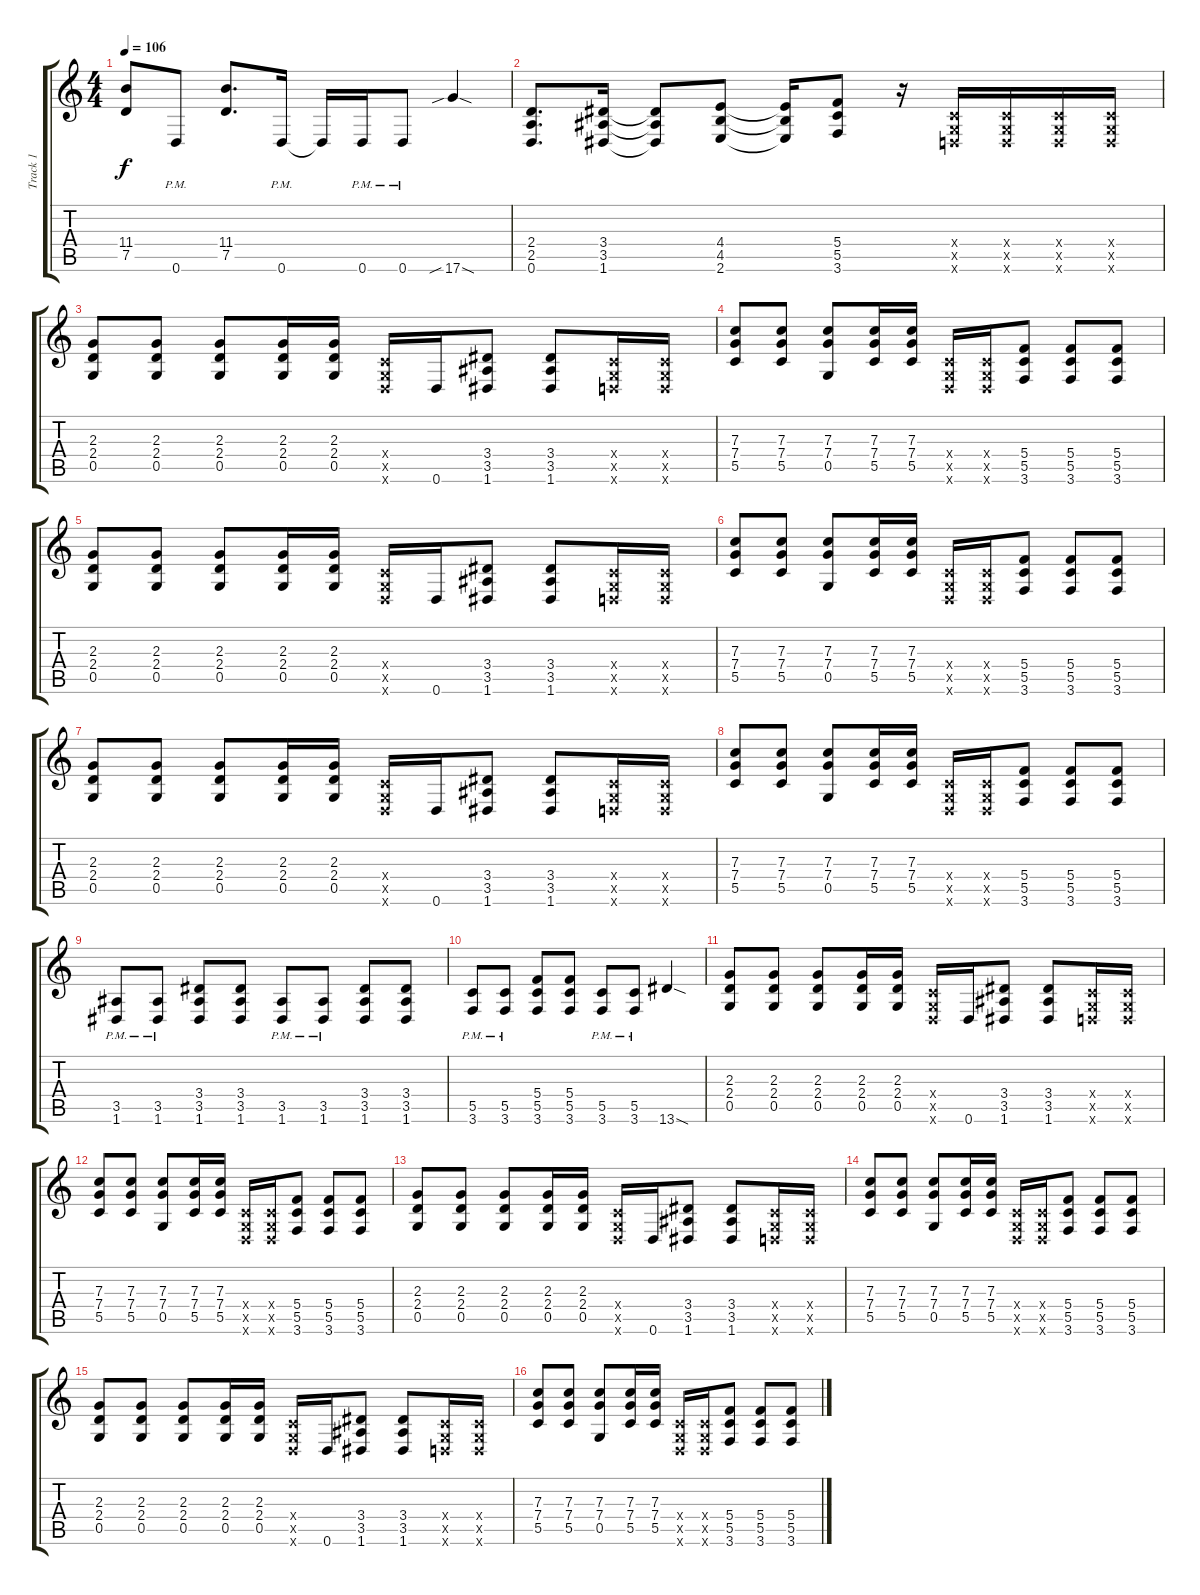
\track ("Track 1" "Track 1") {instrument distortionguitar}
\staff {score tabs}
\tuning (D4 A3 F3 C3 G2 D2) {hide}
\ts (4 4)
\tempo 106
\clef g2
\ks c
(11.4 7.5).8{dy f} 0.6{pm}.8 (11.4 7.5).8{d} 0.6{pm}.16 0.6{t}.16 0.6{pm}.16 0.6{pm}.8 17.6{sib sod}.4 |
(2.4 2.5 0.6).8{d} (3.4 3.5 1.6).16 (3.4{t} 3.5{t} 1.6{t}).8 (4.4 4.5 2.6).8 (4.4{t} 4.5{t} 2.6{t}).16 (5.4 5.5 3.6).8 r.16 (0.4{x} 0.5{x} 0.6{x}).16 (0.4{x} 0.5{x} 0.6{x}).16 (0.4{x} 0.5{x} 0.6{x}).16 (0.4{x} 0.5{x} 0.6{x}).16 |
(2.3 2.4 0.5).8 (2.3 2.4 0.5).8 (2.3 2.4 0.5).8 (2.3 2.4 0.5).16 (2.3 2.4 0.5).16 (0.4{x} 0.5{x} 0.6{x}).16 0.6.16 (3.4 3.5 1.6).8 (3.4 3.5 1.6).8 (0.4{x} 0.5{x} 0.6{x}).16 (0.4{x} 0.5{x} 0.6{x}).16 |
(7.3 7.4 5.5).8 (7.3 7.4 5.5).8 (7.3 7.4 0.5).8 (7.3 7.4 5.5).16 (7.3 7.4 5.5).16 (0.4{x} 0.5{x} 0.6{x}).16 (0.4{x} 0.5{x} 0.6{x}).16 (5.4 5.5 3.6).8 (5.4 5.5 3.6).8 (5.4 5.5 3.6).8 |
(2.3 2.4 0.5).8 (2.3 2.4 0.5).8 (2.3 2.4 0.5).8 (2.3 2.4 0.5).16 (2.3 2.4 0.5).16 (0.4{x} 0.5{x} 0.6{x}).16 0.6.16 (3.4 3.5 1.6).8 (3.4 3.5 1.6).8 (0.4{x} 0.5{x} 0.6{x}).16 (0.4{x} 0.5{x} 0.6{x}).16 |
(7.3 7.4 5.5).8 (7.3 7.4 5.5).8 (7.3 7.4 0.5).8 (7.3 7.4 5.5).16 (7.3 7.4 5.5).16 (0.4{x} 0.5{x} 0.6{x}).16 (0.4{x} 0.5{x} 0.6{x}).16 (5.4 5.5 3.6).8 (5.4 5.5 3.6).8 (5.4 5.5 3.6).8 |
(2.3 2.4 0.5).8 (2.3 2.4 0.5).8 (2.3 2.4 0.5).8 (2.3 2.4 0.5).16 (2.3 2.4 0.5).16 (0.4{x} 0.5{x} 0.6{x}).16 0.6.16 (3.4 3.5 1.6).8 (3.4 3.5 1.6).8 (0.4{x} 0.5{x} 0.6{x}).16 (0.4{x} 0.5{x} 0.6{x}).16 |
(7.3 7.4 5.5).8 (7.3 7.4 5.5).8 (7.3 7.4 0.5).8 (7.3 7.4 5.5).16 (7.3 7.4 5.5).16 (0.4{x} 0.5{x} 0.6{x}).16 (0.4{x} 0.5{x} 0.6{x}).16 (5.4 5.5 3.6).8 (5.4 5.5 3.6).8 (5.4 5.5 3.6).8 |
(3.5{pm} 1.6{pm}).8 (3.5{pm} 1.6{pm}).8 (3.4 3.5 1.6).8 (3.4 3.5 1.6).8 (3.5{pm} 1.6{pm}).8 (3.5{pm} 1.6{pm}).8 (3.4 3.5 1.6).8 (3.4 3.5 1.6).8 |
(5.5{pm} 3.6{pm}).8 (5.5{pm} 3.6{pm}).8 (5.4 5.5 3.6).8 (5.4 5.5 3.6).8 (5.5{pm} 3.6{pm}).8 (5.5{pm} 3.6{pm}).8 13.6{sod}.4 |
(2.3 2.4 0.5).8 (2.3 2.4 0.5).8 (2.3 2.4 0.5).8 (2.3 2.4 0.5).16 (2.3 2.4 0.5).16 (0.4{x} 0.5{x} 0.6{x}).16 0.6.16 (3.4 3.5 1.6).8 (3.4 3.5 1.6).8 (0.4{x} 0.5{x} 0.6{x}).16 (0.4{x} 0.5{x} 0.6{x}).16 |
(7.3 7.4 5.5).8 (7.3 7.4 5.5).8 (7.3 7.4 0.5).8 (7.3 7.4 5.5).16 (7.3 7.4 5.5).16 (0.4{x} 0.5{x} 0.6{x}).16 (0.4{x} 0.5{x} 0.6{x}).16 (5.4 5.5 3.6).8 (5.4 5.5 3.6).8 (5.4 5.5 3.6).8 |
(2.3 2.4 0.5).8 (2.3 2.4 0.5).8 (2.3 2.4 0.5).8 (2.3 2.4 0.5).16 (2.3 2.4 0.5).16 (0.4{x} 0.5{x} 0.6{x}).16 0.6.16 (3.4 3.5 1.6).8 (3.4 3.5 1.6).8 (0.4{x} 0.5{x} 0.6{x}).16 (0.4{x} 0.5{x} 0.6{x}).16 |
(7.3 7.4 5.5).8 (7.3 7.4 5.5).8 (7.3 7.4 0.5).8 (7.3 7.4 5.5).16 (7.3 7.4 5.5).16 (0.4{x} 0.5{x} 0.6{x}).16 (0.4{x} 0.5{x} 0.6{x}).16 (5.4 5.5 3.6).8 (5.4 5.5 3.6).8 (5.4 5.5 3.6).8 |
(2.3 2.4 0.5).8 (2.3 2.4 0.5).8 (2.3 2.4 0.5).8 (2.3 2.4 0.5).16 (2.3 2.4 0.5).16 (0.4{x} 0.5{x} 0.6{x}).16 0.6.16 (3.4 3.5 1.6).8 (3.4 3.5 1.6).8 (0.4{x} 0.5{x} 0.6{x}).16 (0.4{x} 0.5{x} 0.6{x}).16 |
(7.3 7.4 5.5).8 (7.3 7.4 5.5).8 (7.3 7.4 0.5).8 (7.3 7.4 5.5).16 (7.3 7.4 5.5).16 (0.4{x} 0.5{x} 0.6{x}).16 (0.4{x} 0.5{x} 0.6{x}).16 (5.4 5.5 3.6).8 (5.4 5.5 3.6).8 (5.4 5.5 3.6).8
